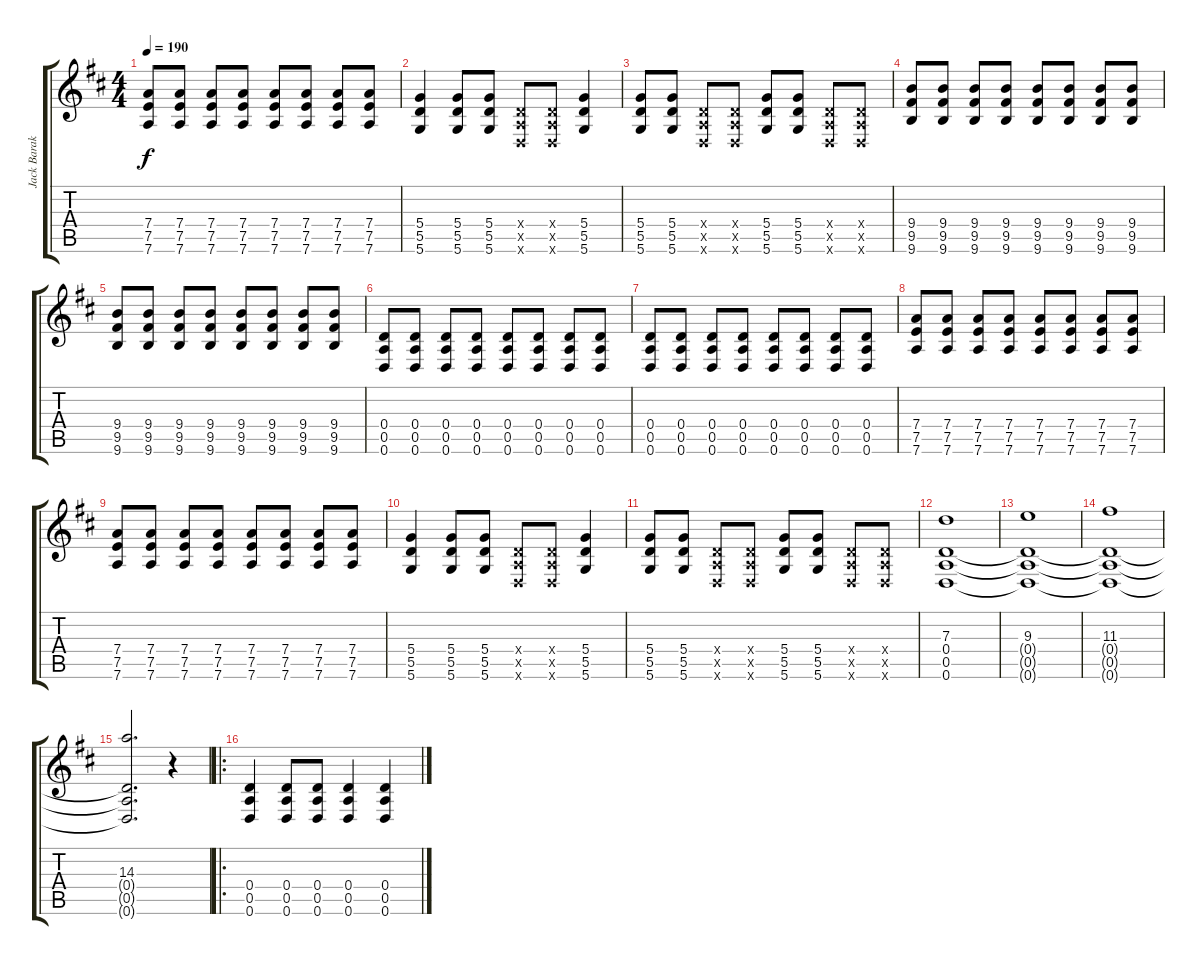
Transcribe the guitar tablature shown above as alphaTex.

\track ("Jack Barakat" "Jack Barak") {instrument distortionguitar}
\staff {score tabs}
\tuning (E4 B3 G3 D3 A2 D2) {hide}
\ts (4 4)
\tempo 190
\clef g2
\ks d
(7.4 7.5 7.6).8{dy f} (7.4 7.5 7.6).8 (7.4 7.5 7.6).8 (7.4 7.5 7.6).8 (7.4 7.5 7.6).8 (7.4 7.5 7.6).8 (7.4 7.5 7.6).8 (7.4 7.5 7.6).8 |
(5.4 5.5 5.6).4 (5.4 5.5 5.6).8 (5.4 5.5 5.6).8 (0.4{x} 0.5{x} 0.6{x}).8 (0.4{x} 0.5{x} 0.6{x}).8 (5.4 5.5 5.6).4 |
(5.4 5.5 5.6).8 (5.4 5.5 5.6).8 (0.4{x} 0.5{x} 0.6{x}).8 (0.4{x} 0.5{x} 0.6{x}).8 (5.4 5.5 5.6).8 (5.4 5.5 5.6).8 (0.4{x} 0.5{x} 0.6{x}).8 (0.4{x} 0.5{x} 0.6{x}).8 |
(9.4 9.5 9.6).8 (9.4 9.5 9.6).8 (9.4 9.5 9.6).8 (9.4 9.5 9.6).8 (9.4 9.5 9.6).8 (9.4 9.5 9.6).8 (9.4 9.5 9.6).8 (9.4 9.5 9.6).8 |
(9.4 9.5 9.6).8 (9.4 9.5 9.6).8 (9.4 9.5 9.6).8 (9.4 9.5 9.6).8 (9.4 9.5 9.6).8 (9.4 9.5 9.6).8 (9.4 9.5 9.6).8 (9.4 9.5 9.6).8 |
(0.4 0.5 0.6).8 (0.4 0.5 0.6).8 (0.4 0.5 0.6).8 (0.4 0.5 0.6).8 (0.4 0.5 0.6).8 (0.4 0.5 0.6).8 (0.4 0.5 0.6).8 (0.4 0.5 0.6).8 |
(0.4 0.5 0.6).8 (0.4 0.5 0.6).8 (0.4 0.5 0.6).8 (0.4 0.5 0.6).8 (0.4 0.5 0.6).8 (0.4 0.5 0.6).8 (0.4 0.5 0.6).8 (0.4 0.5 0.6).8 |
(7.4 7.5 7.6).8 (7.4 7.5 7.6).8 (7.4 7.5 7.6).8 (7.4 7.5 7.6).8 (7.4 7.5 7.6).8 (7.4 7.5 7.6).8 (7.4 7.5 7.6).8 (7.4 7.5 7.6).8 |
(7.4 7.5 7.6).8 (7.4 7.5 7.6).8 (7.4 7.5 7.6).8 (7.4 7.5 7.6).8 (7.4 7.5 7.6).8 (7.4 7.5 7.6).8 (7.4 7.5 7.6).8 (7.4 7.5 7.6).8 |
(5.4 5.5 5.6).4 (5.4 5.5 5.6).8 (5.4 5.5 5.6).8 (0.4{x} 0.5{x} 0.6{x}).8 (0.4{x} 0.5{x} 0.6{x}).8 (5.4 5.5 5.6).4 |
(5.4 5.5 5.6).8 (5.4 5.5 5.6).8 (0.4{x} 0.5{x} 0.6{x}).8 (0.4{x} 0.5{x} 0.6{x}).8 (5.4 5.5 5.6).8 (5.4 5.5 5.6).8 (0.4{x} 0.5{x} 0.6{x}).8 (0.4{x} 0.5{x} 0.6{x}).8 |
(7.3 0.4 0.5 0.6).1 |
(9.3 0.4{t} 0.5{t} 0.6{t}).1 |
(11.3 0.4{t} 0.5{t} 0.6{t}).1 |
(14.3 0.4{t} 0.5{t} 0.6{t}).2{d} r.4 |
\ro
(0.4 0.5 0.6).4 (0.4 0.5 0.6).8 (0.4 0.5 0.6).8 (0.4 0.5 0.6).4 (0.4 0.5 0.6).4
